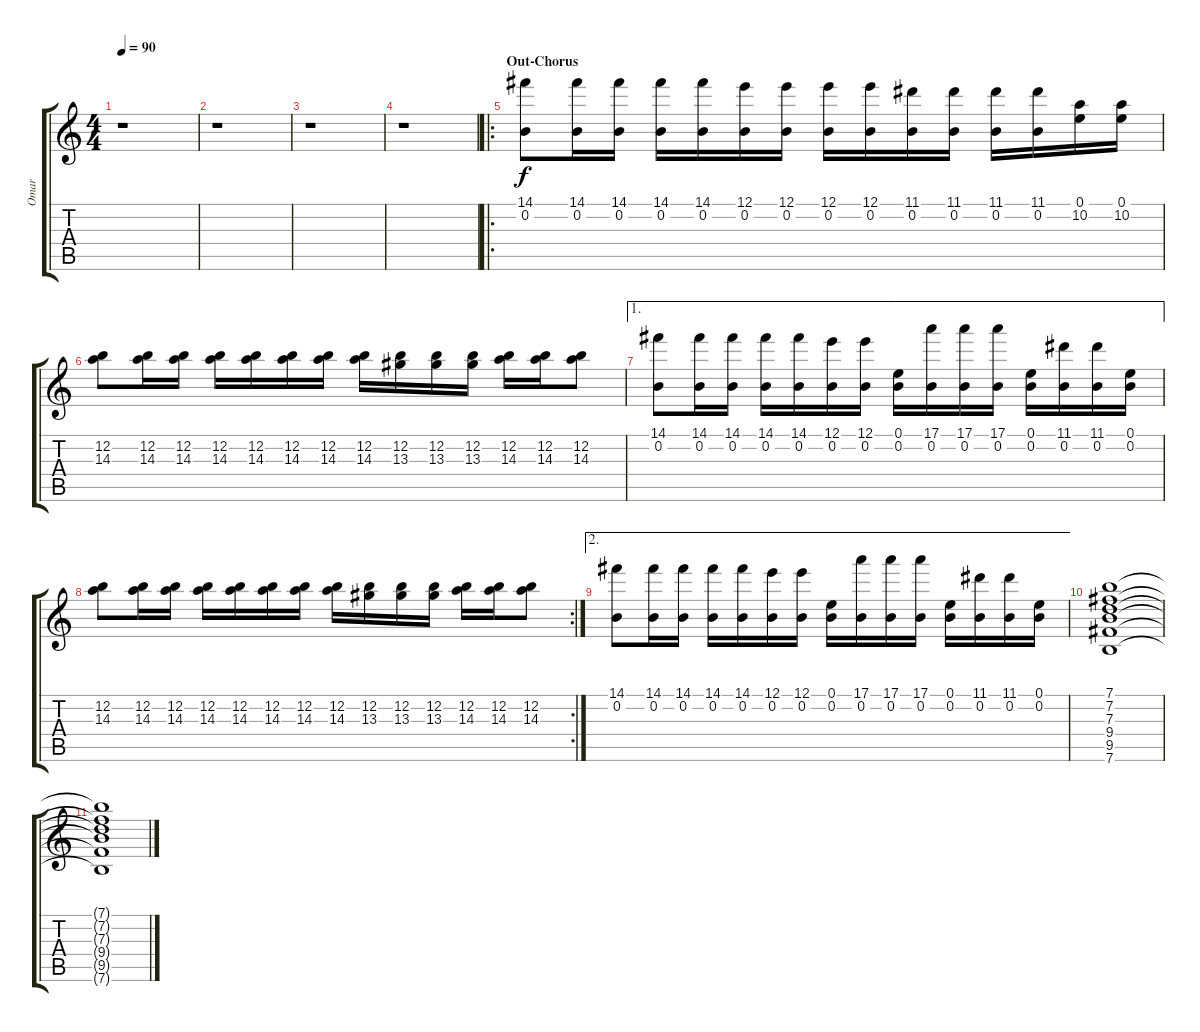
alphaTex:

\track ("Omar" "Omar") {instrument distortionguitar}
\staff {score tabs}
\tuning (E4 B3 G3 D3 A2 E2) {hide}
\ts (4 4)
\tempo 90
\clef g2
\ks c
r.1{dy f} |
r.1 |
r.1 |
r.1 |
\ro
\section ("" "Out-Chorus")
(14.1 0.2).8{volume 15} (14.1 0.2).16 (14.1 0.2).16 (14.1 0.2).16 (14.1 0.2).16 (12.1 0.2).16 (12.1 0.2).16 (12.1 0.2).16 (12.1 0.2).16 (11.1 0.2).16 (11.1 0.2).16 (11.1 0.2).16 (11.1 0.2).16 (0.1 10.2).16 (0.1 10.2).16 |
(12.2 14.3).8 (12.2 14.3).16 (12.2 14.3).16 (12.2 14.3).16 (12.2 14.3).16 (12.2 14.3).16 (12.2 14.3).16 (12.2 14.3).16 (12.2 13.3).16 (12.2 13.3).16 (12.2 13.3).16 (12.2 14.3).16 (12.2 14.3).16 (12.2 14.3).8 |
\ae 1
(14.1 0.2).8 (14.1 0.2).16 (14.1 0.2).16 (14.1 0.2).16 (14.1 0.2).16 (12.1 0.2).16 (12.1 0.2).16 (0.1 0.2).16 (17.1 0.2).16 (17.1 0.2).16 (17.1 0.2).16 (0.1 0.2).16 (11.1 0.2).16 (11.1 0.2).16 (0.1 0.2).16 |
\rc 2
(12.2 14.3).8 (12.2 14.3).16 (12.2 14.3).16 (12.2 14.3).16 (12.2 14.3).16 (12.2 14.3).16 (12.2 14.3).16 (12.2 14.3).16 (12.2 13.3).16 (12.2 13.3).16 (12.2 13.3).16 (12.2 14.3).16 (12.2 14.3).16 (12.2 14.3).8 |
\ae 2
(14.1 0.2).8 (14.1 0.2).16 (14.1 0.2).16 (14.1 0.2).16 (14.1 0.2).16 (12.1 0.2).16 (12.1 0.2).16 (0.1 0.2).16 (17.1 0.2).16 (17.1 0.2).16 (17.1 0.2).16 (0.1 0.2).16 (11.1 0.2).16 (11.1 0.2).16 (0.1 0.2).16 |
(7.1 7.2 7.3 9.4 9.5 7.6).1{volume 0} |
(7.1{t} 7.2{t} 7.3{t} 9.4{t} 9.5{t} 7.6{t}).1
